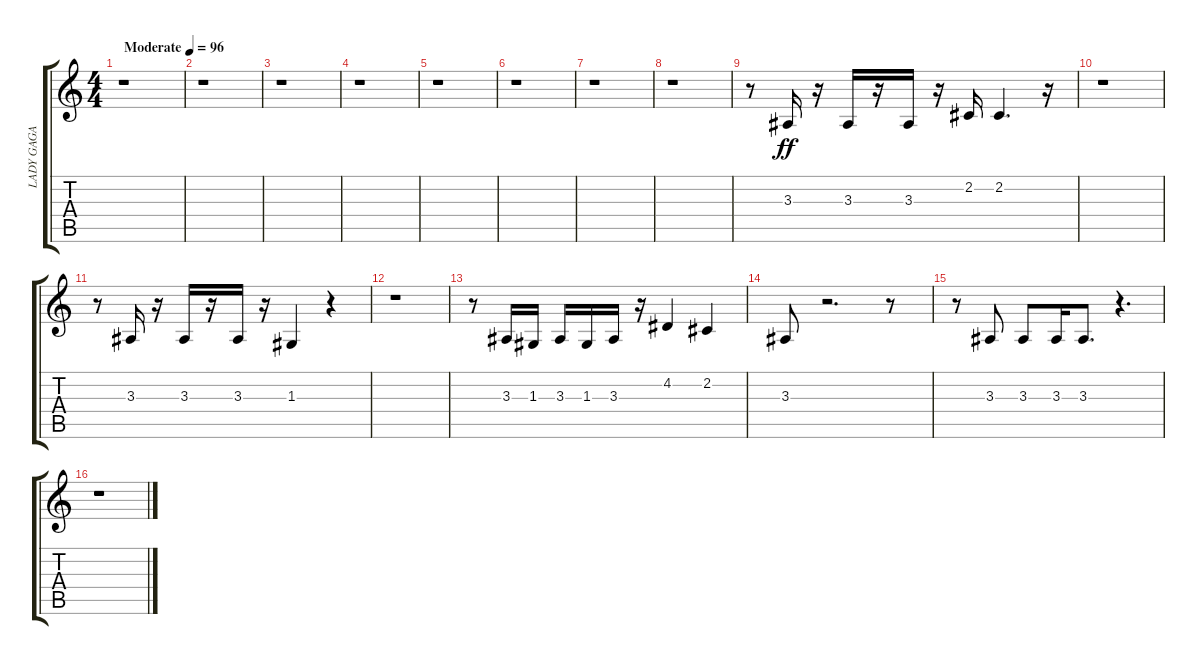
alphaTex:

\track ("LADY GAGA VOICE" "LADY GAGA ") {instrument altosax}
\staff {score tabs}
\tuning (E4 B3 G3 D3 A2 E2) {hide}
\ts (4 4)
\tempo (96 "Moderate")
\tempo 101
\tempo (96 "Moderate")
\clef g2
\ks c
r.1{dy ff instrument altosax} |
r.1 |
r.1 |
r.1 |
r.1 |
r.1 |
r.1 |
r.1 |
r.8 3.3.16 r.16 3.3.16 r.16 3.3.16 r.16 2.2.16 2.2.4{d} r.16 |
r.1 |
r.8 3.3.16 r.16 3.3.16 r.16 3.3.16 r.16 1.3.4 r.4 |
r.1 |
r.8 3.3.16 1.3.16 3.3.16 1.3.16 3.3.16 r.16 4.2.4 2.2.4 |
3.3.8 r.2{d} r.8 |
r.8 3.3.8 3.3.8 3.3.16 3.3.8{d} r.4{d} |
r.1
